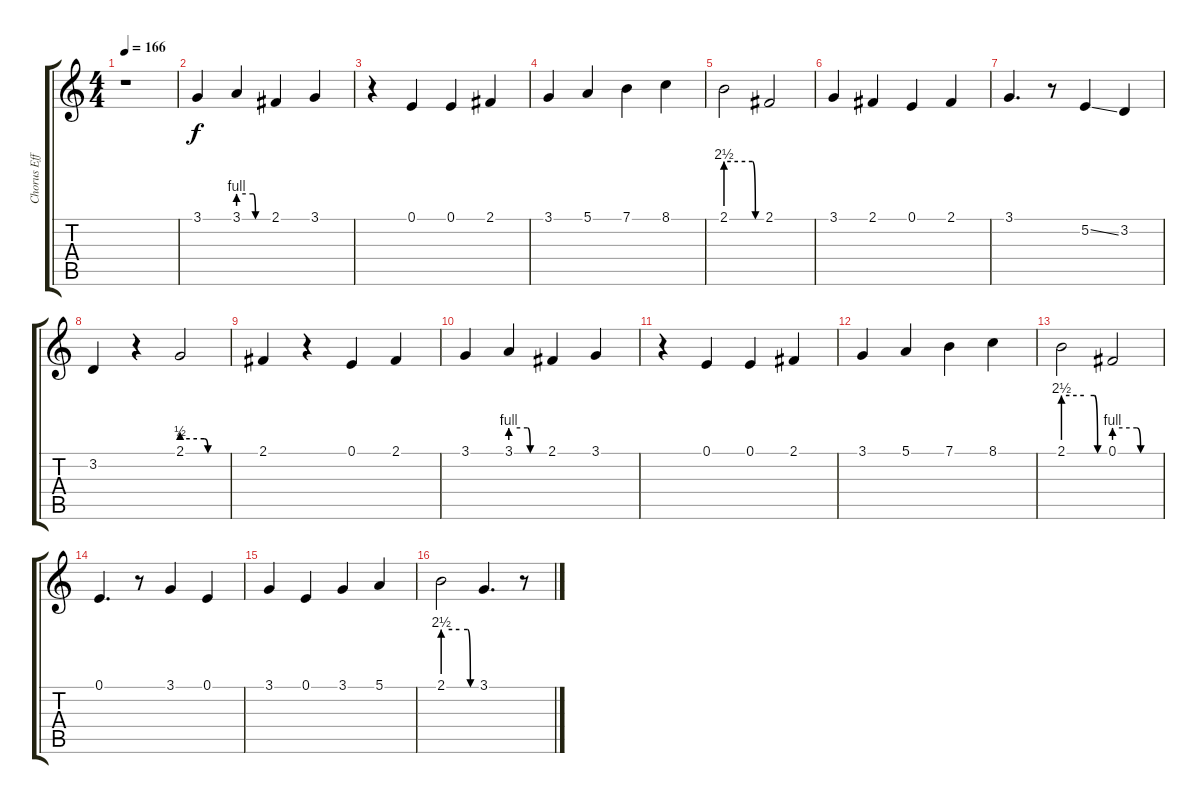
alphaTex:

\track ("Chorus Effect" "Chorus Eff") {instrument stringensemble1}
\staff {score tabs}
\tuning (E4 B3 G3 D3 A2 E2) {hide}
\ts (4 4)
\tempo 166
\clef g2
\ks c
r.1{dy f} |
3.1.4 3.1{be (custom 0 4 30 4 35 0 60 0)}.4 2.1.4 3.1.4 |
r.4 0.1.4 0.1.4 2.1.4 |
3.1.4 5.1.4 7.1.4 8.1.4 |
2.1{be (custom 0 10 45 10 50 0 60 0)}.2 2.1.2 |
3.1.4 2.1.4 0.1.4 2.1.4 |
3.1.4{d} r.8 5.2{ss}.4 3.2.4 |
3.2.4 r.4 2.1{be (custom 0 2 30 2 35 0 60 0)}.2 |
2.1.4 r.4 0.1.4 2.1.4 |
3.1.4 3.1{be (custom 0 4 30 4 35 0 60 0)}.4 2.1.4 3.1.4 |
r.4 0.1.4 0.1.4 2.1.4 |
3.1.4 5.1.4 7.1.4 8.1.4 |
2.1{be (custom 0 10 30 10 45 10 50 0 60 0)}.2 0.1{be (custom 0 4 30 4 35 0 40 0 60 0)}.2 |
0.1.4{d} r.8 3.1.4 0.1.4 |
3.1.4 0.1.4 3.1.4 5.1.4 |
2.1{be (custom 0 10 30 10 45 10 50 0 55 0 60 0)}.2 3.1.4{d} r.8
